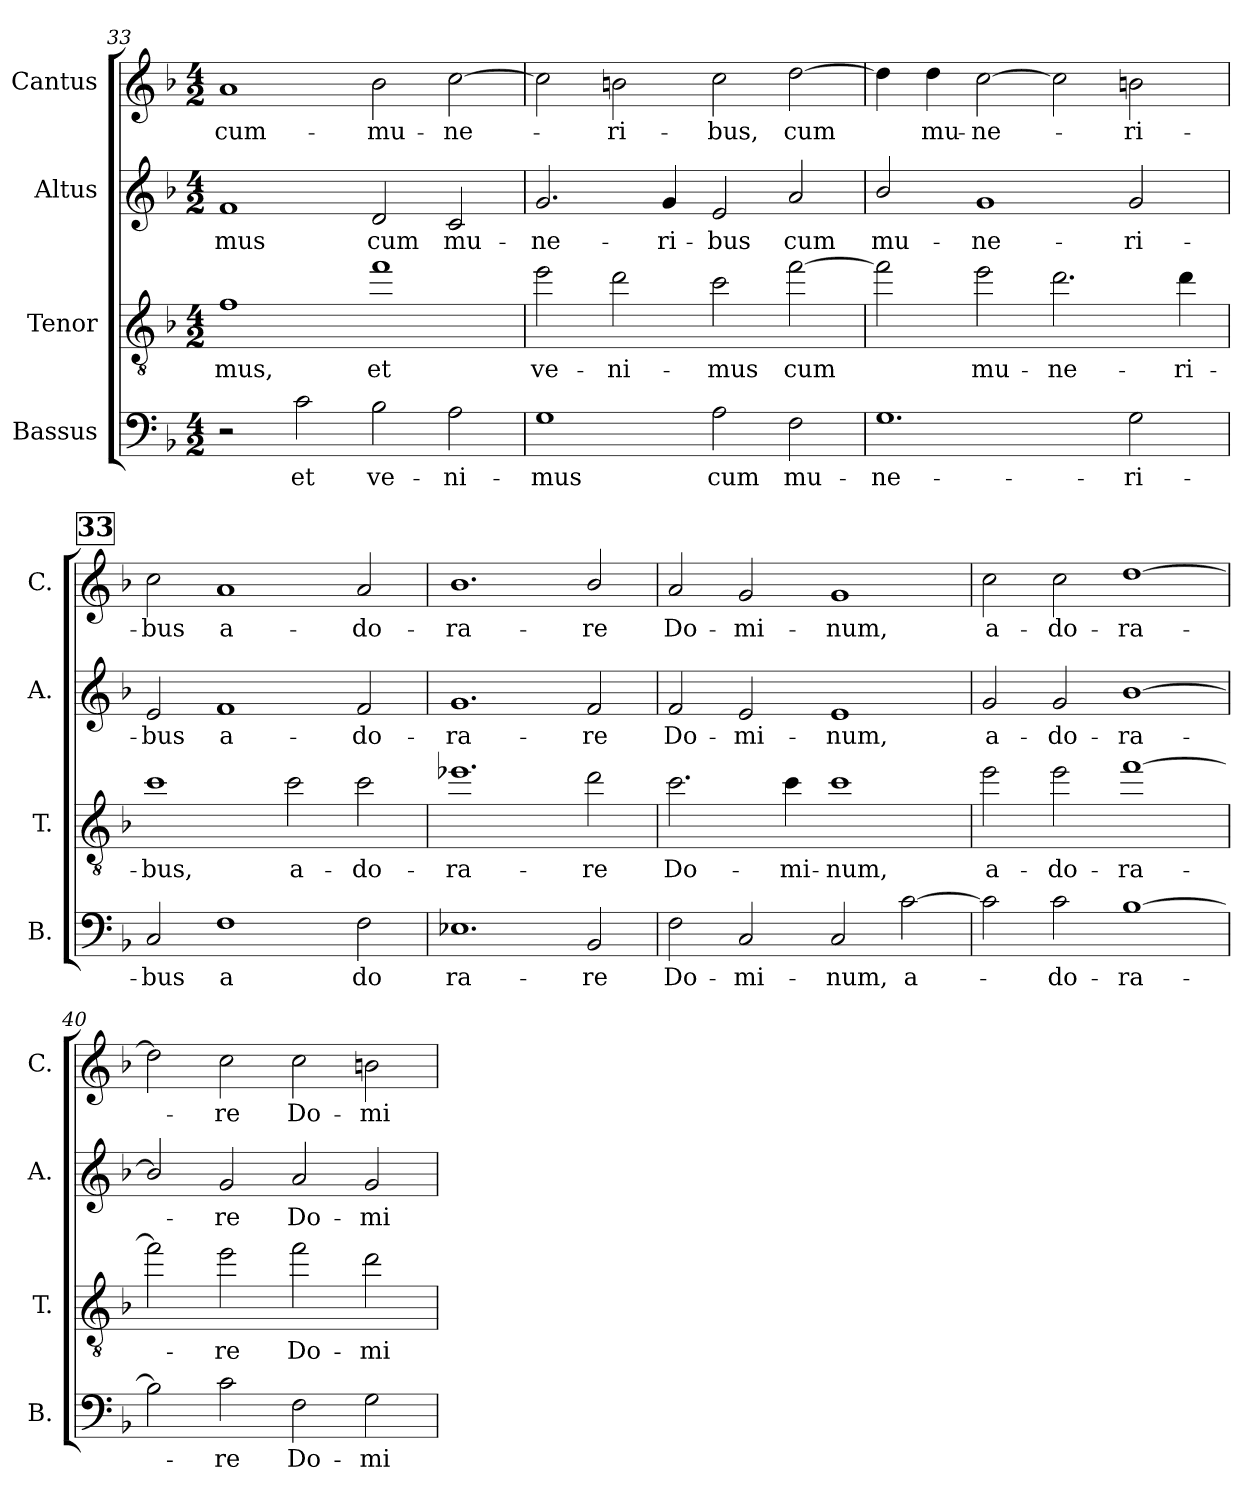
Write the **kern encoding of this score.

**kern	**text	**kern	**text	**kern	**text	**kern	**text
*part4	*part4	*part3	*part3	*part2	*part2	*part1	*part1
*staff4	*staff4	*staff3	*staff3	*staff2	*staff2	*staff1	*staff1
*I"Bassus	*	*I"Tenor	*	*I"Altus	*	*I"Cantus	*
*I'B.	*	*I'T.	*	*I'A.	*	*I'C.	*
*clefF4	*	*clefGv2	*	*clefG2	*	*clefG2	*
*	*	*ITrd7c12	*	*	*	*	*
*k[b-]	*	*k[b-]	*	*k[b-]	*	*k[b-]	*
*F:	*	*F:	*	*F:	*	*F:	*
*M4/2	*	*M4/2	*	*M4/2	*	*M4/2	*
=33	=33	=33	=33	=33	=33	=33	=33
!	!	!	!LO:LY:b	!	!	!	!
!	!	!	!	!	!LO:LY:b	!	!
!	!	!	!	!	!	!	!LO:LY:b
2r	.	1F	-mus,	1f	-mus	1a	cum-
!	!LO:LY:b	!	!	!	!	!	!
2c\	et	.	.	.	.	.	.
!	!LO:LY:b	!	!	!	!	!	!
!	!	!	!LO:LY:b	!	!	!	!
!	!	!	!	!	!LO:LY:b	!	!
!	!	!	!	!	!	!	!LO:LY:b
2B-\	ve-	1f	et	2d/	cum	2b-\	-mu-
!	!LO:LY:b	!	!	!	!	!	!
!	!	!	!	!	!LO:LY:b	!	!
!	!	!	!	!	!	!	!LO:LY:b
2A\	-ni-	.	.	2c/	mu-	[>2cc\	-ne-
=34	=34	=34	=34	=34	=34	=34	=34
!	!LO:LY:b	!	!	!	!	!	!
!	!	!	!LO:LY:b	!	!	!	!
!	!	!	!	!	!LO:LY:b	!	!
1G	-mus	2e\	ve-	2.g/	-ne-	2cc\]	.
!	!	!	!LO:LY:b	!	!	!	!
!	!	!	!	!	!	!	!LO:LY:b
.	.	2d\	-ni-	.	.	2bn\	-ri-
!	!	!	!	!	!LO:LY:b	!	!
.	.	.	.	4g/	-ri-	.	.
!	!LO:LY:b	!	!	!	!	!	!
!	!	!	!LO:LY:b	!	!	!	!
!	!	!	!	!	!LO:LY:b	!	!
!	!	!	!	!	!	!	!LO:LY:b
2A\	cum	2c\	-mus	2e/	-bus	2cc\	bus,
!	!LO:LY:b	!	!	!	!	!	!
!	!	!	!LO:LY:b	!	!	!	!
!	!	!	!	!	!LO:LY:b	!	!
!	!	!	!	!	!	!	!LO:LY:b
2F\	mu-	[>2f\	cum	2a/	cum	[>2dd\	cum
=35	=35	=35	=35	=35	=35	=35	=35
!	!LO:LY:b	!	!	!	!	!	!
!	!	!	!	!	!LO:LY:b	!	!
1.G	-ne-	2f\]	.	2b-/	mu-	4dd\]	.
!	!	!	!	!	!	!	!LO:LY:b
.	.	.	.	.	.	4dd\	mu-
!	!	!	!LO:LY:b	!	!	!	!
!	!	!	!	!	!LO:LY:b	!	!
!	!	!	!	!	!	!	!LO:LY:b
.	.	2e\	mu-	1g	-ne-	[>2cc\	-ne-
!	!	!	!LO:LY:b	!	!	!	!
.	.	2.d\	-ne-	.	.	2cc\]	.
!	!LO:LY:b	!	!	!	!	!	!
!	!	!	!	!	!LO:LY:b	!	!
!	!	!	!	!	!	!	!LO:LY:b
2G\	-ri-	.	.	2g/	-ri-	2b>\	-ri-
!	!	!	!LO:LY:b	!	!	!	!
.	.	4d\	-ri-	.	.	.	.
!!LO:PB:g=z
!!LO:REH:place=s1:a:t=33
=36	=36	=36	=36	=36	=36	=36	=36
!	!LO:LY:b	!	!	!	!	!	!
!	!	!	!LO:LY:b	!	!	!	!
!	!	!	!	!	!LO:LY:b	!	!
!	!	!	!	!	!	!	!LO:LY:b
2C/	-bus	1c	-bus,	2e/	-bus	2cc\	-bus
!	!LO:LY:b	!	!	!	!	!	!
!	!	!	!	!	!LO:LY:b	!	!
!	!	!	!	!	!	!	!LO:LY:b
1F	a	.	.	1f	a-	1a	a-
!	!	!	!LO:LY:b	!	!	!	!
.	.	2c\	a-	.	.	.	.
!	!LO:LY:b	!	!	!	!	!	!
!	!	!	!LO:LY:b	!	!	!	!
!	!	!	!	!	!LO:LY:b	!	!
!	!	!	!	!	!	!	!LO:LY:b
2F\	do	2c\	-do-	2f/	-do-	2a/	-do-
=37	=37	=37	=37	=37	=37	=37	=37
!	!LO:LY:b	!	!	!	!	!	!
!	!	!	!LO:LY:b	!	!	!	!
!	!	!	!	!	!LO:LY:b	!	!
!	!	!	!	!	!	!	!LO:LY:b
1.E-X	ra-	1.e-X	-ra-	1.g	-ra-	1.b-	-ra-
!	!LO:LY:b	!	!	!	!	!	!
!	!	!	!LO:LY:b	!	!	!	!
!	!	!	!	!	!LO:LY:b	!	!
!	!	!	!	!	!	!	!LO:LY:b
2BB-/	-re	2d\	-re	2f/	-re	2b-/	-re
=38	=38	=38	=38	=38	=38	=38	=38
!	!LO:LY:b	!	!	!	!	!	!
!	!	!	!LO:LY:b	!	!	!	!
!	!	!	!	!	!LO:LY:b	!	!
!	!	!	!	!	!	!	!LO:LY:b
2F\	Do-	2.c\	Do-	2f/	Do-	2a/	Do-
!	!LO:LY:b	!	!	!	!	!	!
!	!	!	!	!	!LO:LY:b	!	!
!	!	!	!	!	!	!	!LO:LY:b
2C/	-mi-	.	.	2e/	-mi-	2g/	-mi-
!	!	!	!LO:LY:b	!	!	!	!
.	.	4c\	-mi-	.	.	.	.
!	!LO:LY:b	!	!	!	!	!	!
!	!	!	!LO:LY:b	!	!	!	!
!	!	!	!	!	!LO:LY:b	!	!
!	!	!	!	!	!	!	!LO:LY:b
2C/	-num,	1c	-num,	1e	-num,	1g	-num,
!	!LO:LY:b	!	!	!	!	!	!
[>2c\	a-	.	.	.	.	.	.
=39	=39	=39	=39	=39	=39	=39	=39
!	!	!	!LO:LY:b	!	!	!	!
!	!	!	!	!	!LO:LY:b	!	!
!	!	!	!	!	!	!	!LO:LY:b
2c\]	.	2e\	a-	2g/	a-	2cc\	a-
!	!LO:LY:b	!	!	!	!	!	!
!	!	!	!LO:LY:b	!	!	!	!
!	!	!	!	!	!LO:LY:b	!	!
!	!	!	!	!	!	!	!LO:LY:b
2c\	-do-	2e\	do-	2g/	-do-	2cc\	-do-
!	!LO:LY:b	!	!	!	!	!	!
!	!	!	!LO:LY:b	!	!	!	!
!	!	!	!	!	!LO:LY:b	!	!
!	!	!	!	!	!	!	!LO:LY:b
[>1B-	-ra-	[>1f	-ra-	[<1b-	-ra-	[>1dd	-ra-
!!LO:LB:g=z
=40	=40	=40	=40	=40	=40	=40	=40
2B-\]	.	2f\]	.	2b-/]	.	2dd\]	.
!	!LO:LY:b	!	!	!	!	!	!
!	!	!	!LO:LY:b	!	!	!	!
!	!	!	!	!	!LO:LY:b	!	!
!	!	!	!	!	!	!	!LO:LY:b
2c\	-re	2e\	-re	2g/	-re	2cc\	-re
!	!LO:LY:b	!	!	!	!	!	!
!	!	!	!LO:LY:b	!	!	!	!
!	!	!	!	!	!LO:LY:b	!	!
!	!	!	!	!	!	!	!LO:LY:b
2F\	Do-	2f\	Do-	2a/	Do-	2cc\	Do-
!	!LO:LY:b	!	!	!	!	!	!
!	!	!	!LO:LY:b	!	!	!	!
!	!	!	!	!	!LO:LY:b	!	!
!	!	!	!	!	!	!	!LO:LY:b
2G\	-mi-	2d\	-mi-	2g/	-mi-	2bn\	-mi-
=	=	=	=	=	=	=	=
*-	*-	*-	*-	*-	*-	*-	*-
